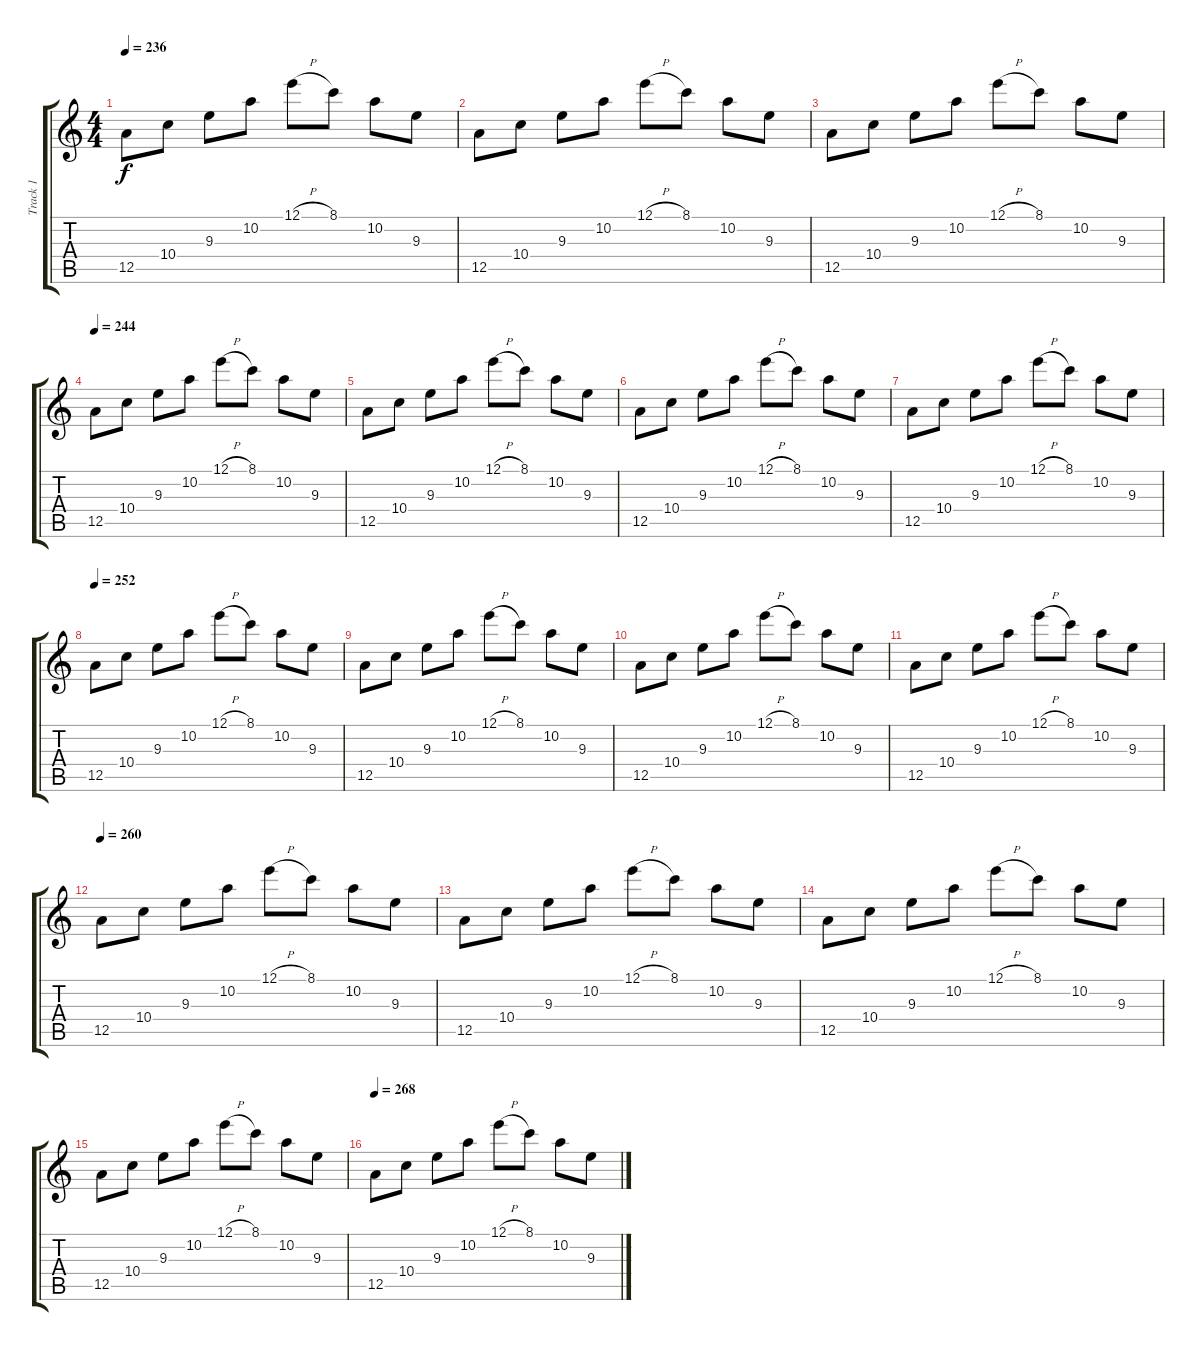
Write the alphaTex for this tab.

\track ("Track 1" "Track 1") {instrument acousticguitarsteel}
\staff {score tabs}
\tuning (E4 B3 G3 D3 A2 E2) {hide}
\ts (4 4)
\tempo 236
\clef g2
\ks c
12.5.8{dy f} 10.4.8 9.3.8 10.2.8 12.1{h}.8 8.1.8 10.2.8 9.3.8 |
12.5.8 10.4.8 9.3.8 10.2.8 12.1{h}.8 8.1.8 10.2.8 9.3.8 |
12.5.8 10.4.8 9.3.8 10.2.8 12.1{h}.8 8.1.8 10.2.8 9.3.8 |
\tempo 244
12.5.8 10.4.8 9.3.8 10.2.8 12.1{h}.8 8.1.8 10.2.8 9.3.8 |
12.5.8 10.4.8 9.3.8 10.2.8 12.1{h}.8 8.1.8 10.2.8 9.3.8 |
12.5.8 10.4.8 9.3.8 10.2.8 12.1{h}.8 8.1.8 10.2.8 9.3.8 |
12.5.8 10.4.8 9.3.8 10.2.8 12.1{h}.8 8.1.8 10.2.8 9.3.8 |
\tempo 252
12.5.8 10.4.8 9.3.8 10.2.8 12.1{h}.8 8.1.8 10.2.8 9.3.8 |
12.5.8 10.4.8 9.3.8 10.2.8 12.1{h}.8 8.1.8 10.2.8 9.3.8 |
12.5.8 10.4.8 9.3.8 10.2.8 12.1{h}.8 8.1.8 10.2.8 9.3.8 |
12.5.8 10.4.8 9.3.8 10.2.8 12.1{h}.8 8.1.8 10.2.8 9.3.8 |
\tempo 260
12.5.8 10.4.8 9.3.8 10.2.8 12.1{h}.8 8.1.8 10.2.8 9.3.8 |
12.5.8 10.4.8 9.3.8 10.2.8 12.1{h}.8 8.1.8 10.2.8 9.3.8 |
12.5.8 10.4.8 9.3.8 10.2.8 12.1{h}.8 8.1.8 10.2.8 9.3.8 |
12.5.8 10.4.8 9.3.8 10.2.8 12.1{h}.8 8.1.8 10.2.8 9.3.8 |
\tempo 268
12.5.8 10.4.8 9.3.8 10.2.8 12.1{h}.8 8.1.8 10.2.8 9.3.8
